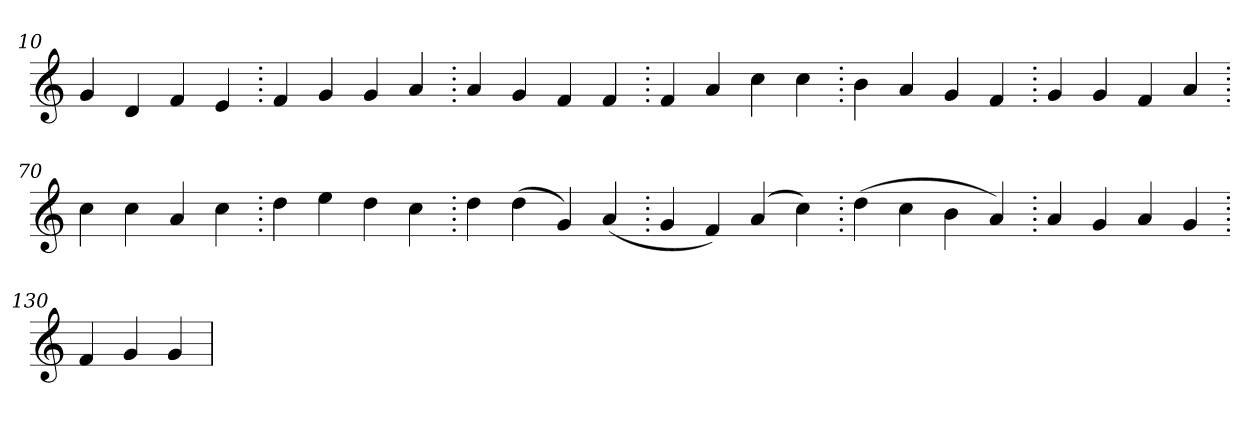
**kern
*part1
*staff1
*clefG2
=10.
4g
4d
4f
4e
=20.
4f
4g
4g
4a
=30.
4a
4g
4f
4f
=40.
4f
4a
4cc
4cc
=50.
4b
4a
4g
4f
=60.
4g
4g
4f
4a
=70.
4cc
4cc
4a
4cc
=80.
4dd
4ee
4dd
4cc
=90.
4dd
(>4dd
4g)
(>4a
=100.
4g
4f)
(>4a
4cc)
=110.
(>4dd
4cc
4b
4a)
=120.
4a
4g
4a
4g
=130.
4f
4g
4g
=
*-
